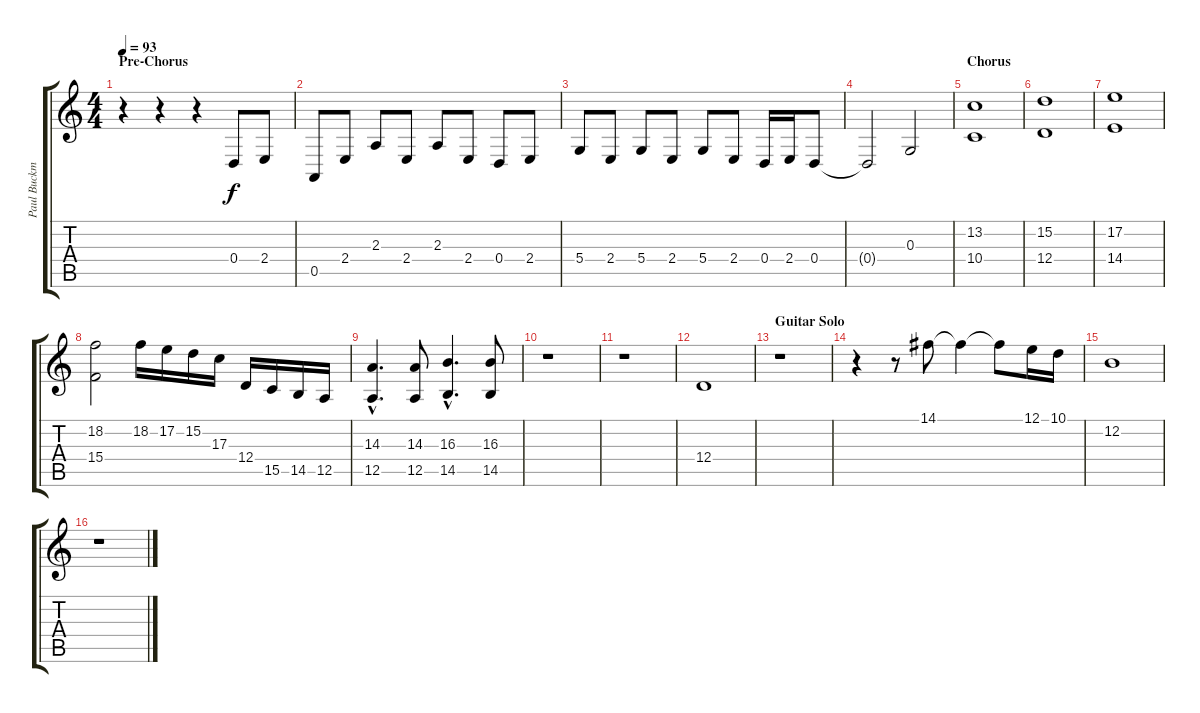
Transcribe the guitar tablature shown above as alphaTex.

\track ("Paul Buckmaster (string arrangements)" "Paul Buckm") {instrument stringensemble1}
\staff {score tabs}
\tuning (E4 B3 G3 D3 A2 E2) {hide}
\ts (4 4)
\section ("" "Pre-Chorus")
\tempo 93
\clef g2
\ks c
r.4{dy f} r.4 r.4 0.4.8 2.4.8 |
0.5.8 2.4.8 2.3.8 2.4.8 2.3.8 2.4.8 0.4.8 2.4.8 |
5.4.8 2.4.8 5.4.8 2.4.8 5.4.8 2.4.8 0.4.16 2.4.16 0.4.8 |
0.4{t}.2 0.3.2 |
\section ("" "Chorus")
(13.2 10.4).1 |
(15.2 12.4).1 |
(17.2 14.4).1 |
(18.2 15.4).2 18.2.16 17.2.16 15.2.16 17.3.16 12.4.16 15.5.16 14.5.16 12.5.16 |
(14.3{hac} 12.5{hac}).4{d} (14.3 12.5).8 (16.3{hac} 14.5{hac}).4{d} (16.3 14.5).8 |
r.1 |
r.1 |
12.4.1 |
\section ("" "Guitar Solo")
r.1 |
r.4 r.8 14.1.8 14.1{t}.4 14.1{t}.8 12.1.16 10.1.16 |
12.2.1{volume 0} |
r.1
